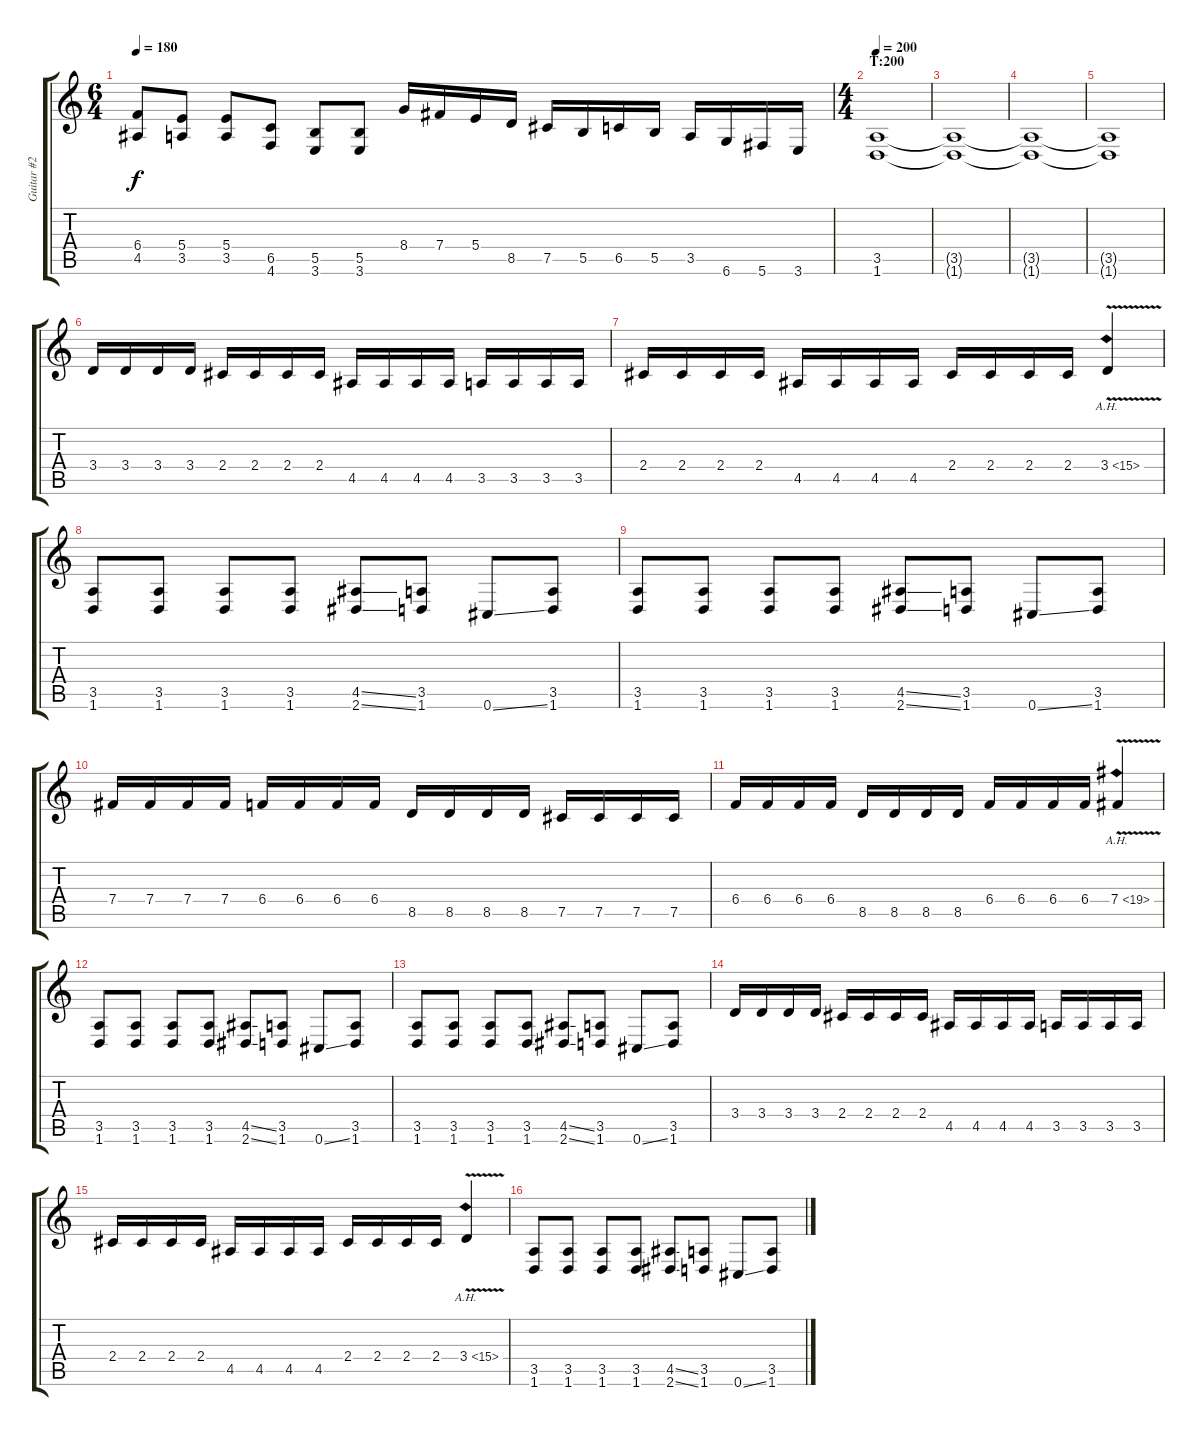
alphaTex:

\track ("Guitar #2" "Guitar #2") {instrument distortionguitar}
\staff {score tabs}
\tuning (Db4 Ab3 E3 B2 Gb2 Db2) {hide}
\ts (6 4)
\tempo 180
\clef g2
\ks c
(6.4 4.5).8{dy f} (5.4 3.5).8 (5.4 3.5).8 (6.5 4.6).8 (5.5 3.6).8 (5.5 3.6).8 8.4.16 7.4.16 5.4.16 8.5.16 7.5.16 5.5.16 6.5.16 5.5.16 3.5.16 6.6.16 5.6.16 3.6.16 |
\ts (4 4)
\section ("" "T:200")
\tempo 200
(3.5 1.6).1 |
(3.5{t} 1.6{t}).1 |
(3.5{t} 1.6{t}).1 |
(3.5{t} 1.6{t}).1 |
3.4.16 3.4.16 3.4.16 3.4.16 2.4.16 2.4.16 2.4.16 2.4.16 4.5.16 4.5.16 4.5.16 4.5.16 3.5.16 3.5.16 3.5.16 3.5.16 |
2.4.16 2.4.16 2.4.16 2.4.16 4.5.16 4.5.16 4.5.16 4.5.16 2.4.16 2.4.16 2.4.16 2.4.16 3.4{ah 12 v}.4 |
(3.5 1.6).8 (3.5 1.6).8 (3.5 1.6).8 (3.5 1.6).8 (4.5{ss} 2.6{ss}).8 (3.5 1.6).8 0.6{ss}.8 (3.5 1.6).8 |
(3.5 1.6).8 (3.5 1.6).8 (3.5 1.6).8 (3.5 1.6).8 (4.5{ss} 2.6{ss}).8 (3.5 1.6).8 0.6{ss}.8 (3.5 1.6).8 |
7.4.16 7.4.16 7.4.16 7.4.16 6.4.16 6.4.16 6.4.16 6.4.16 8.5.16 8.5.16 8.5.16 8.5.16 7.5.16 7.5.16 7.5.16 7.5.16 |
6.4.16 6.4.16 6.4.16 6.4.16 8.5.16 8.5.16 8.5.16 8.5.16 6.4.16 6.4.16 6.4.16 6.4.16 7.4{ah 12 v}.4 |
(3.5 1.6).8 (3.5 1.6).8 (3.5 1.6).8 (3.5 1.6).8 (4.5{ss} 2.6{ss}).8 (3.5 1.6).8 0.6{ss}.8 (3.5 1.6).8 |
(3.5 1.6).8 (3.5 1.6).8 (3.5 1.6).8 (3.5 1.6).8 (4.5{ss} 2.6{ss}).8 (3.5 1.6).8 0.6{ss}.8 (3.5 1.6).8 |
3.4.16 3.4.16 3.4.16 3.4.16 2.4.16 2.4.16 2.4.16 2.4.16 4.5.16 4.5.16 4.5.16 4.5.16 3.5.16 3.5.16 3.5.16 3.5.16 |
2.4.16 2.4.16 2.4.16 2.4.16 4.5.16 4.5.16 4.5.16 4.5.16 2.4.16 2.4.16 2.4.16 2.4.16 3.4{ah 12 v}.4 |
(3.5 1.6).8 (3.5 1.6).8 (3.5 1.6).8 (3.5 1.6).8 (4.5{ss} 2.6{ss}).8 (3.5 1.6).8 0.6{ss}.8 (3.5 1.6).8
